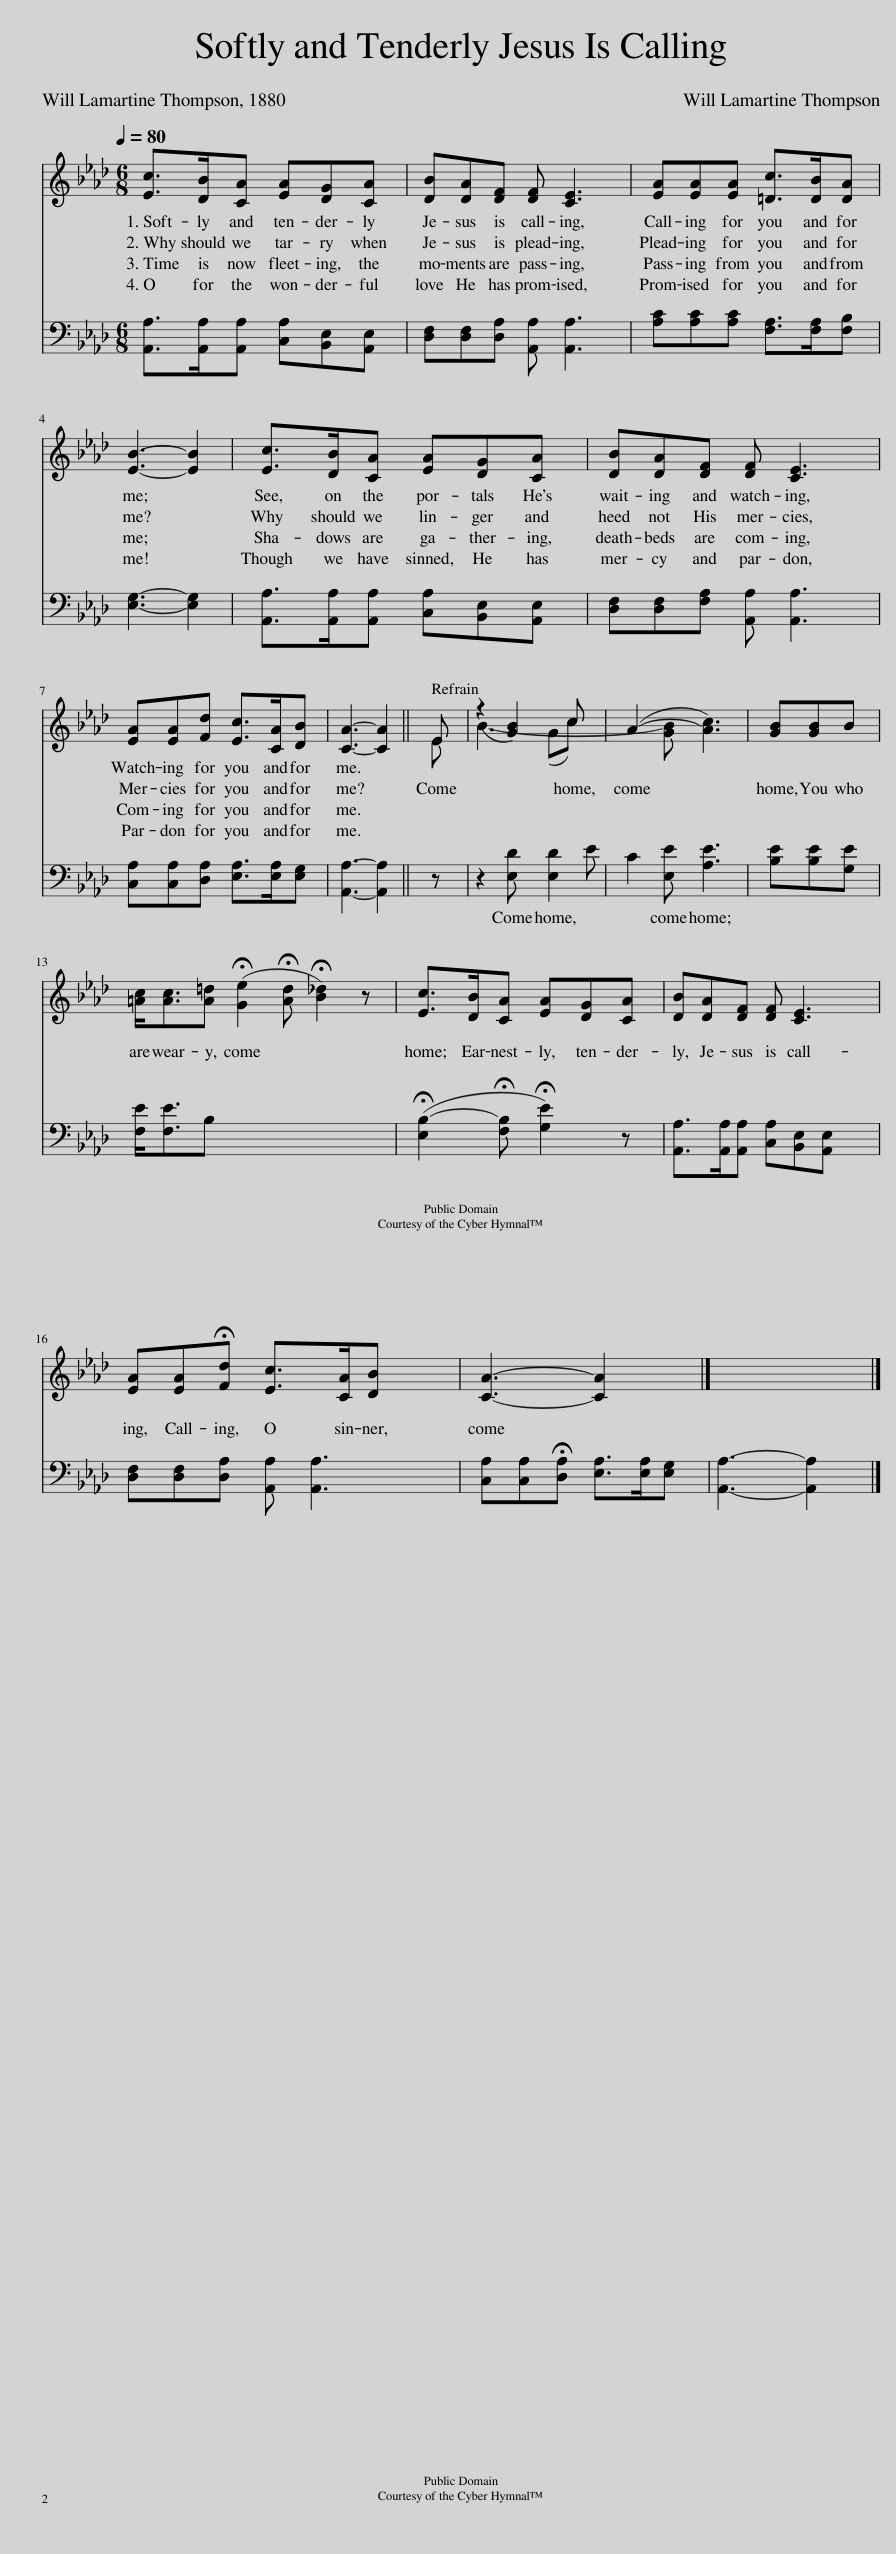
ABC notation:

X:1
%%score ( 1 2 ) 3
L:1/8
Q:1/4=80
M:6/8
I:linebreak $
K:Ab
V:1 treble
V:2 treble
V:3 bass
V:1
 [Ec]>[DB][CA] [EA][DG][CA] | [DB][DA][DF] [DF] [CE]3 | [EA][EA][EA] [=Dc]>[DB][DA] |$ [EB]3- [EB]2 | [Ec]>[DB][CA] [EA][DG][CA] | %5
 [DB][DA][DF] [DF] [CE]3 |$ [EA][EA][Fd] [Ec]>[CA][DB] | [CA]3- [CA]2 || E | (z2 [GB]2) c x | %10
 (A2- [GB] [Ac]3) | [GB][GB]B |$ [=Ac]<[Ac][A=d] (!fermata![Ge]2 !fermata![Ad] !fermata![B_d]2) z | [Ec]>[DB][CA] [EA][DG][CA] | [DB][DA][DF] [DF] [CE]3 |$ %15
 [EA][EA]!fermata![Fd] [Ec]>[CA][DB] x | [CA]3- [CA]2 x |] x5 |] %18
V:2
 x6 | x7 | x6 |$ x5 | x6 | %5
 x7 |$ x6 | x5 || E | B3- (Gc) x | %10
 x6 | x3 |$ x9 | x6 | x7 |$ %15
 x7 | x6 |] x5 |] %18
V:3
 [A,,A,]>[A,,A,][A,,A,] [C,A,][B,,E,][A,,E,] | [D,F,][D,F,][D,A,] [A,,A,] [A,,A,]3 | [A,C][A,C][A,C] [F,A,]>[F,A,][F,B,] |$ [E,G,]3- [E,G,]2 | [A,,A,]>[A,,A,][A,,A,] [C,A,][B,,E,][A,,E,] | %5
 [D,F,][D,F,][F,A,] [A,,A,] [A,,A,]3 |$ [C,A,][C,A,][D,A,] [E,A,]>[E,A,][E,G,] | [A,,A,]3- [A,,A,]2 || z | z2 [E,D] [E,D]2 E | %10
 C2 [E,E] [A,E]3 | [B,E][B,E][G,E] |$ [F,E]<[F,E]B, x6 | (!fermata![E,B,-]2 !fermata![F,B,] !fermata![G,E]2) z | [A,,A,]>[A,,A,][A,,A,] [C,A,][B,,E,][A,,E,] x |$ %15
 [D,F,][D,F,][D,A,] [A,,A,] [A,,A,]3 | [C,A,][C,A,]!fermata![D,A,] [E,A,]>[E,A,][E,G,] |] [A,,A,]3- [A,,A,]2 |] %18
